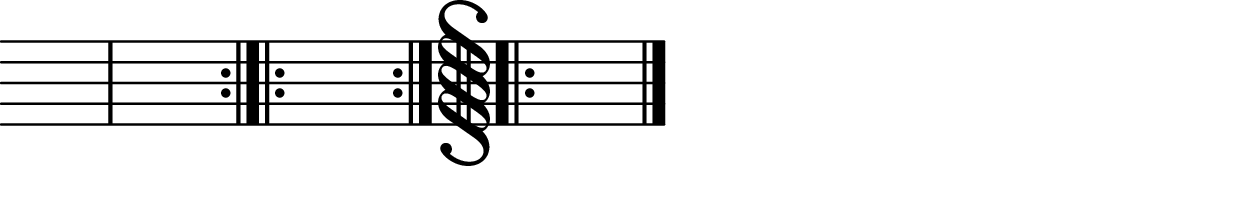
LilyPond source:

%% Generated by lilypond-book
%% Options: [exampleindent=10.16\mm,indent=0\mm,line-width=160\mm,paper-height=845.047\pt,paper-width=597.508\pt,papersize='(cons (* 597.508 pt) (* 845.047 pt))]
\include "lilypond-book-preamble.ly"


% ****************************************************************
% Start cut-&-pastable-section
% ****************************************************************

#(ly:set-option 'eps-box-padding 3.000000)



\paper {
  #(set-paper-size '(cons (* 597.508 pt) (* 845.047 pt)))
  indent = 0\mm
  line-width = 160\mm
  % offset the left padding, also add 1mm as lilypond creates cropped
  % images with a little space on the right
  line-width = #(- line-width (* mm  3.000000) (* mm 1))
}

\layout {
  
}




% ****************************************************************
% ly snippet:
% ****************************************************************
\sourcefilename "/lilypond-2.25.21/input/regression/magnifyStaff-bar-lines.ly"
\sourcefileline 0
\version "2.19.22"

\header {
  texidoc = "Bar line thickness and spacing should be scaled along
with notation size when using the @code{\magnifyStaff} command."
}

\paper {
  score-system-spacing = #'((padding . 4))
}

example =
#(define-music-function (mag) (positive?)
   #{
     \new Staff \with {
       \magnifyStaff #mag
       instrumentName = \markup {
         \fontsize #(+ 3 (- (magnification->font-size mag)))
         #(format #f "~,2f" mag)
       }
     } {
       \omit Staff.Clef
       \omit Staff.TimeSignature
       s4 \bar "|"
       s4 \bar ":|.|:"
       s4 \bar ":|.S.|:"
       s4 \bar "|."
     }
   #})

\example 0.50
\example 1.00
\example 2.00



% ****************************************************************
% end ly snippet
% ****************************************************************
